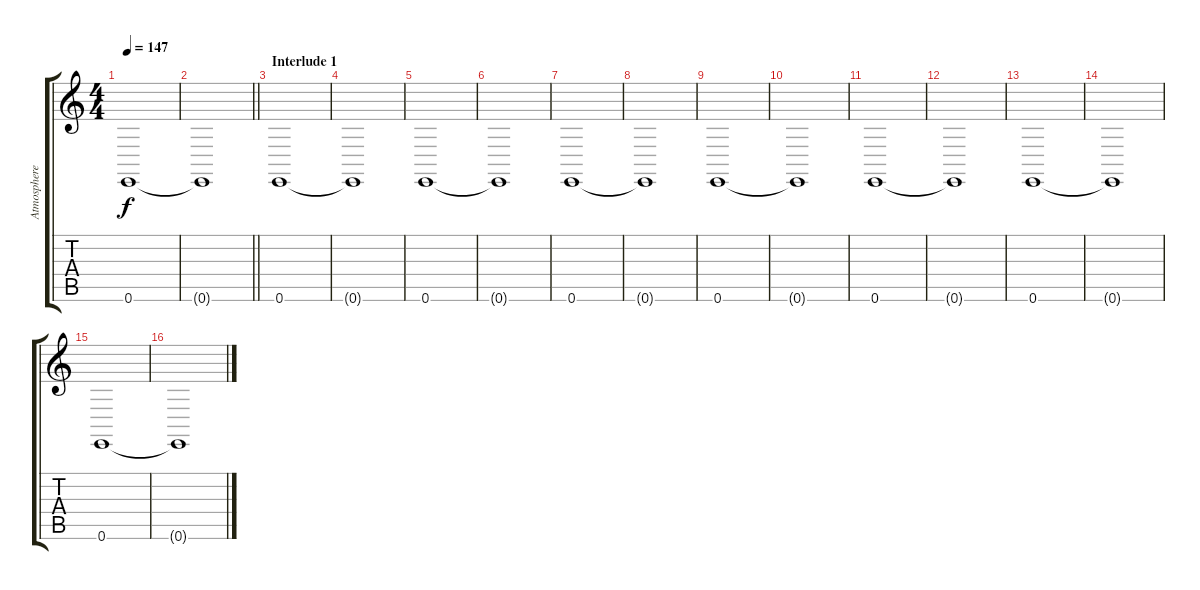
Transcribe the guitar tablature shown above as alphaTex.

\track ("Atmosphere" "Atmosphere") {instrument seashore}
\staff {score tabs}
\tuning (E4 B3 G3 D3 A2 E2) {hide}
\ts (4 4)
\tempo 147
\clef g2
\ks c
0.6.1{dy f} |
\barLineRight lightlight
0.6{t}.1 |
\section ("" "Interlude 1")
0.6.1 |
0.6{t}.1 |
0.6.1 |
0.6{t}.1 |
0.6.1 |
0.6{t}.1 |
0.6.1 |
0.6{t}.1 |
0.6.1 |
0.6{t}.1 |
0.6.1 |
0.6{t}.1 |
0.6.1 |
0.6{t}.1
